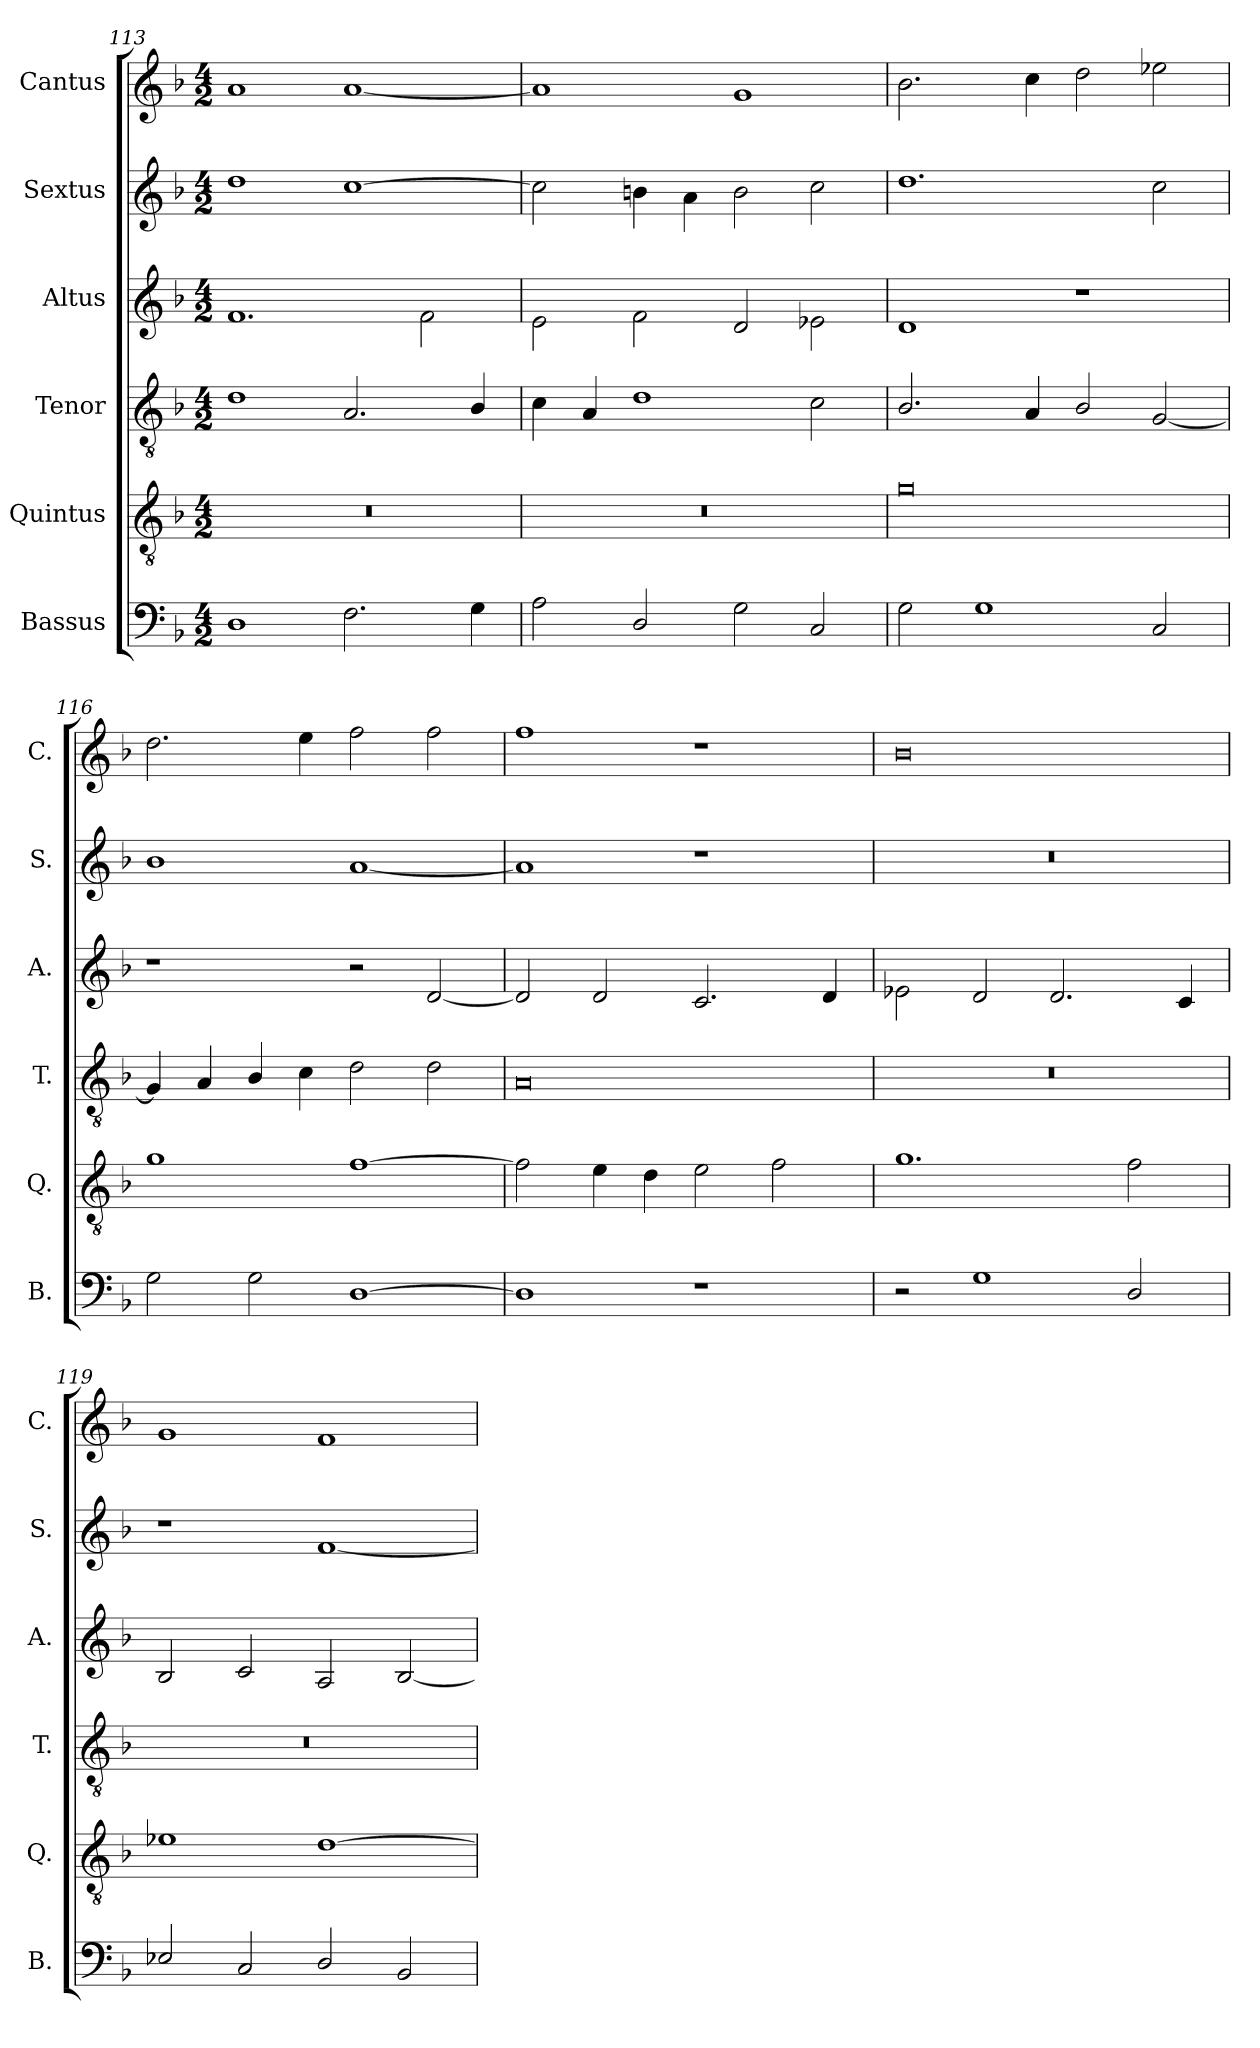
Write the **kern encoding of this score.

**kern	**kern	**kern	**kern	**kern	**kern
*part6	*part5	*part4	*part3	*part2	*part1
*staff6	*staff5	*staff4	*staff3	*staff2	*staff1
*I"Bassus	*I"Quintus	*I"Tenor	*I"Altus	*I"Sextus	*I"Cantus
*I'B.	*I'Q.	*I'T.	*I'A.	*I'S.	*I'C.
*clefF4	*clefGv2	*clefGv2	*clefG2	*clefG2	*clefG2
*k[b-]	*k[b-]	*k[b-]	*k[b-]	*k[b-]	*k[b-]
*M4/2	*M4/2	*M4/2	*M4/2	*M4/2	*M4/2
=113	=113	=113	=113	=113	=113
!	!LO:N:vis=1	!	!	!	!
1D	0r	1d	1.f	1dd	1a
2.F\	.	2.A/	.	[1cc	[1a
.	.	.	2f\	.	.
4G\	.	4B-/	.	.	.
!!LO:PB:g=z
=114	=114	=114	=114	=114	=114
!	!LO:N:vis=1	!	!	!	!
2A\	0r	4c\	2e\	2cc\]	1a]
.	.	4A/	.	.	.
2D/	.	1d	2f\	4bn\	.
.	.	.	.	4a\	.
2G\	.	.	2d/	2b\	1g
2C/	.	2c\	2e-X\	2cc\	.
=115	=115	=115	=115	=115	=115
2G\	0g	2.B-/	1d	1.dd	2.b-\
1G	.	.	.	.	.
.	.	4A/	.	.	4cc\
.	.	2B-/	1r	.	2dd\
2C/	.	[2G/	.	2cc\	2ee-X\
=116	=116	=116	=116	=116	=116
2G\	1g	4G/]	1r	1b-	2.dd\
.	.	4A/	.	.	.
2G\	.	4B-/	.	.	.
.	.	4c\	.	.	4ee\
[1D	[1f	2d\	2r	[1a	2ff\
.	.	2d\	[2d/	.	2ff\
=117	=117	=117	=117	=117	=117
1D]	2f\]	0A	2d/]	1a]	1ff
.	4e\	.	2d/	.	.
.	4d\	.	.	.	.
1r	2e\	.	2.c/	1r	1r
.	2f\	.	.	.	.
.	.	.	4d/	.	.
=118	=118	=118	=118	=118	=118
!	!	!LO:N:vis=1	!	!LO:N:vis=1	!
2r	1.g	0r	2e-X\	0r	0b-
1G	.	.	2d/	.	.
.	.	.	2.d/	.	.
2D/	2f\	.	.	.	.
.	.	.	4c/	.	.
=119	=119	=119	=119	=119	=119
!	!	!LO:N:vis=1	!	!	!
2E-X/	1e-X	0r	2B-/	1r	1g
2C/	.	.	2c/	.	.
2D/	[1d	.	2A/	[1f	1f
2BB-/	.	.	[2B-/	.	.
=	=	=	=	=	=
*-	*-	*-	*-	*-	*-
